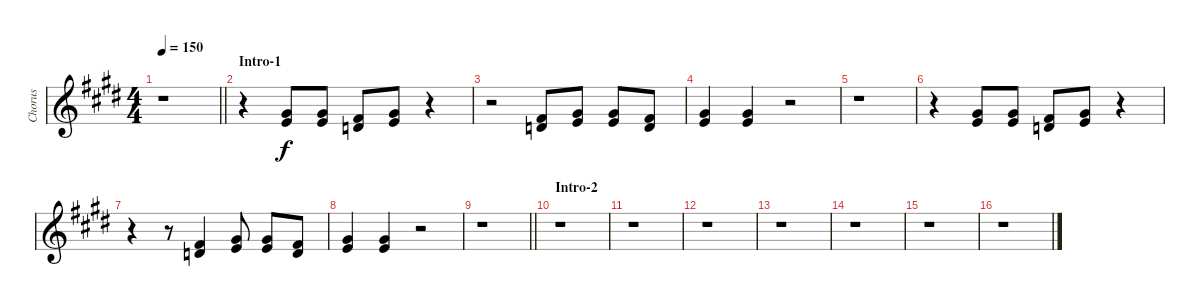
\track ("Chorus" "Chorus") {instrument pad4choir}
\staff {score}
\tuning (E4 B3 G3 D3 A2 E2 B1) {hide}
\ts (4 4)
\tempo 150
\clef g2
\barLineRight lightlight
\ks e
r.1{dy f instrument pad4choir} |
\section ("" "Intro-1")
r.4 (4.1 5.2).8 (4.1 5.2).8 (2.1 3.2).8 (4.1 5.2).8 r.4 |
r.2 (2.1 3.2).8 (0.1 9.2).8 (4.1 5.2).8 (2.1 3.2).8 |
(0.1 9.2).4 (4.1 5.2).4 r.2 |
r.1 |
r.4 (4.1 5.2).8 (4.1 5.2).8 (2.1 3.2).8 (4.1 5.2).8 r.4 |
r.4 r.8 (2.1 3.2).4 (0.1 9.2).8 (4.1 5.2).8 (2.1 3.2).8 |
(0.1 9.2).4 (4.1 5.2).4 r.2 |
\barLineRight lightlight
r.1 |
\section ("" "Intro-2")
r.1 |
r.1 |
r.1 |
r.1 |
r.1 |
r.1 |
r.1
